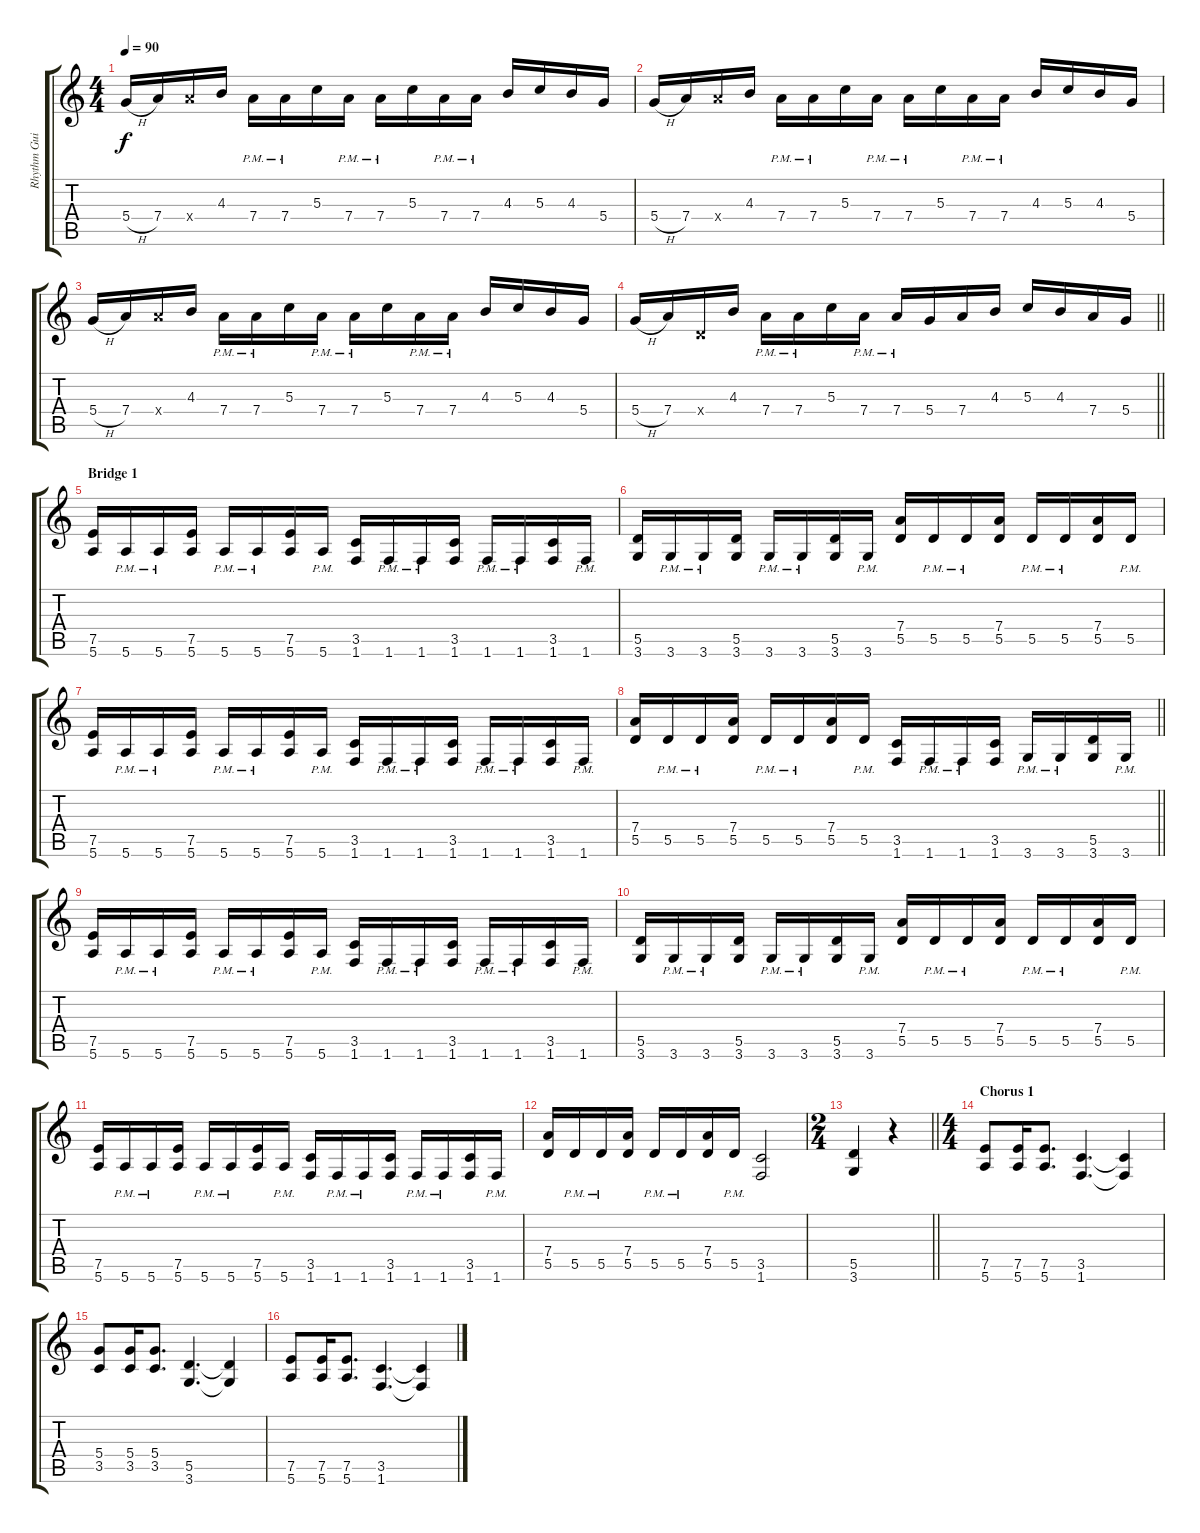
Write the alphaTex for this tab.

\track ("Rhythm Guitar 2: Lars Andrè Rørvik Larse" "Rhythm Gui") {instrument distortionguitar}
\staff {score tabs}
\tuning (E4 B3 G3 D3 A2 E2) {hide}
\ts (4 4)
\tempo 90
\clef g2
\ks aminor
5.4{h}.16{dy f} 7.4.16 7.4{x}.16 4.3.16 7.4{pm}.16 7.4{pm}.16 5.3.16 7.4{pm}.16 7.4{pm}.16 5.3.16 7.4{pm}.16 7.4{pm}.16 4.3.16 5.3.16 4.3.16 5.4.16 |
5.4{h}.16 7.4.16 7.4{x}.16 4.3.16 7.4{pm}.16 7.4{pm}.16 5.3.16 7.4{pm}.16 7.4{pm}.16 5.3.16 7.4{pm}.16 7.4{pm}.16 4.3.16 5.3.16 4.3.16 5.4.16 |
5.4{h}.16 7.4.16 7.4{x}.16 4.3.16 7.4{pm}.16 7.4{pm}.16 5.3.16 7.4{pm}.16 7.4{pm}.16 5.3.16 7.4{pm}.16 7.4{pm}.16 4.3.16 5.3.16 4.3.16 5.4.16 |
\barLineRight lightlight
5.4{h}.16 7.4.16 0.4{x}.16 4.3.16 7.4{pm}.16 7.4{pm}.16 5.3.16 7.4{pm}.16 7.4{pm}.16 5.4.16 7.4.16 4.3.16 5.3.16 4.3.16 7.4.16 5.4.16 |
\section ("" "Bridge 1")
(7.5 5.6).16 5.6{pm}.16 5.6{pm}.16 (7.5 5.6).16 5.6{pm}.16 5.6{pm}.16 (7.5 5.6).16 5.6{pm}.16 (3.5 1.6).16 1.6{pm}.16 1.6{pm}.16 (3.5 1.6).16 1.6{pm}.16 1.6{pm}.16 (3.5 1.6).16 1.6{pm}.16 |
(5.5 3.6).16 3.6{pm}.16 3.6{pm}.16 (5.5 3.6).16 3.6{pm}.16 3.6{pm}.16 (5.5 3.6).16 3.6{pm}.16 (7.4 5.5).16 5.5{pm}.16 5.5{pm}.16 (7.4 5.5).16 5.5{pm}.16 5.5{pm}.16 (7.4 5.5).16 5.5{pm}.16 |
(7.5 5.6).16 5.6{pm}.16 5.6{pm}.16 (7.5 5.6).16 5.6{pm}.16 5.6{pm}.16 (7.5 5.6).16 5.6{pm}.16 (3.5 1.6).16 1.6{pm}.16 1.6{pm}.16 (3.5 1.6).16 1.6{pm}.16 1.6{pm}.16 (3.5 1.6).16 1.6{pm}.16 |
\barLineRight lightlight
(7.4 5.5).16 5.5{pm}.16 5.5{pm}.16 (7.4 5.5).16 5.5{pm}.16 5.5{pm}.16 (7.4 5.5).16 5.5{pm}.16 (3.5 1.6).16 1.6{pm}.16 1.6{pm}.16 (3.5 1.6).16 3.6{pm}.16 3.6{pm}.16 (5.5 3.6).16 3.6{pm}.16 |
(7.5 5.6).16 5.6{pm}.16 5.6{pm}.16 (7.5 5.6).16 5.6{pm}.16 5.6{pm}.16 (7.5 5.6).16 5.6{pm}.16 (3.5 1.6).16 1.6{pm}.16 1.6{pm}.16 (3.5 1.6).16 1.6{pm}.16 1.6{pm}.16 (3.5 1.6).16 1.6{pm}.16 |
(5.5 3.6).16 3.6{pm}.16 3.6{pm}.16 (5.5 3.6).16 3.6{pm}.16 3.6{pm}.16 (5.5 3.6).16 3.6{pm}.16 (7.4 5.5).16 5.5{pm}.16 5.5{pm}.16 (7.4 5.5).16 5.5{pm}.16 5.5{pm}.16 (7.4 5.5).16 5.5{pm}.16 |
(7.5 5.6).16 5.6{pm}.16 5.6{pm}.16 (7.5 5.6).16 5.6{pm}.16 5.6{pm}.16 (7.5 5.6).16 5.6{pm}.16 (3.5 1.6).16 1.6{pm}.16 1.6{pm}.16 (3.5 1.6).16 1.6{pm}.16 1.6{pm}.16 (3.5 1.6).16 1.6{pm}.16 |
(7.4 5.5).16 5.5{pm}.16 5.5{pm}.16 (7.4 5.5).16 5.5{pm}.16 5.5{pm}.16 (7.4 5.5).16 5.5{pm}.16 (3.5 1.6).2 |
\ts (2 4)
\barLineRight lightlight
(5.5 3.6).4 r.4 |
\ts (4 4)
\section ("" "Chorus 1")
(7.5 5.6).8 (7.5 5.6).16 (7.5 5.6).8{d} (3.5 1.6).4{d} (3.5{t} 1.6{t}).4 |
(5.4 3.5).8 (5.4 3.5).16 (5.4 3.5).8{d} (5.5 3.6).4{d} (5.5{t} 3.6{t}).4 |
(7.5 5.6).8 (7.5 5.6).16 (7.5 5.6).8{d} (3.5 1.6).4{d} (3.5{t} 1.6{t}).4
